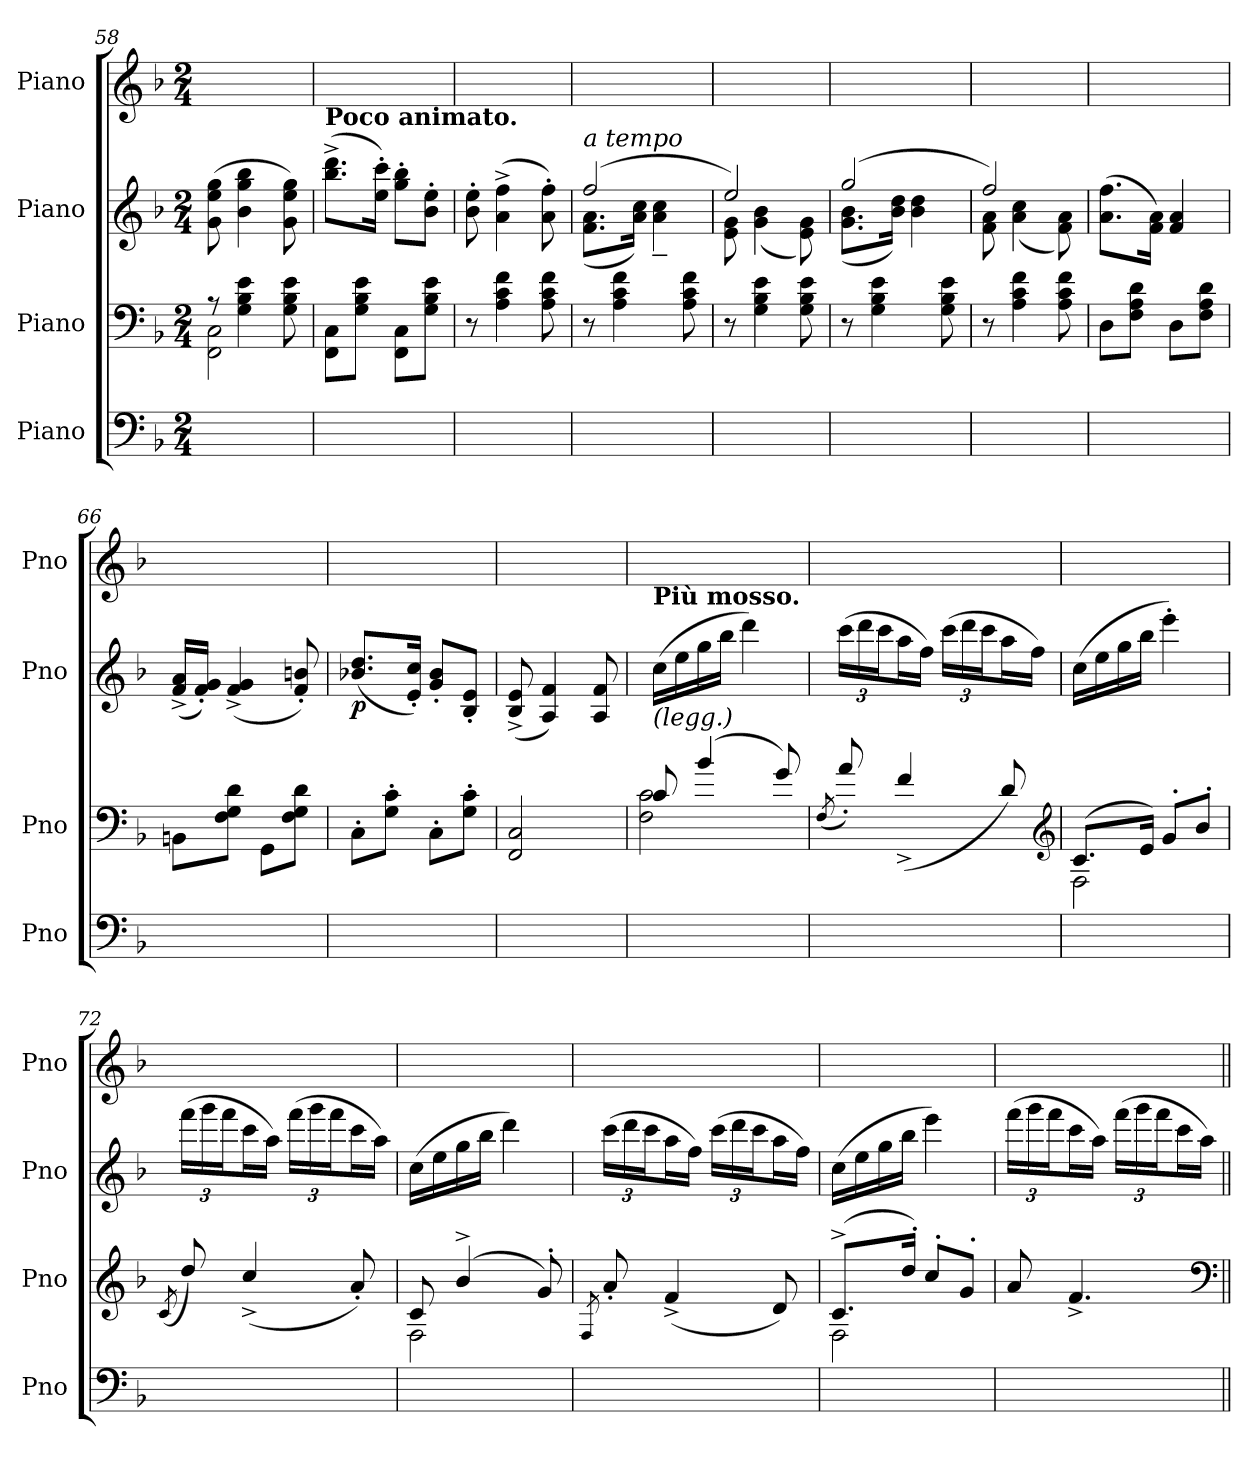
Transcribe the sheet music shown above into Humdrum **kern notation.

**kern	**kern	**kern	**dynam	**kern
*part4	*part3	*part2	*part2	*part1
*staff4	*staff3	*staff2	*staff2	*staff1
*I"Piano	*I"Piano	*I"Piano	*	*I"Piano
*I'Pno	*I'Pno	*I'Pno	*	*I'Pno
*clefF4	*clefF4	*clefG2	*	*clefG2
*k[b-]	*k[b-]	*k[b-]	*	*k[b-]
*F:	*F:	*F:	*	*F:
*M2/4	*M2/4	*M2/4	*	*M2/4
=58	=58	=58	=58	=58
*	*^	*	*	*
2ryy	8r	2FF\ 2C\	(8g\ 8ee\ 8gg\	.	2ryy
.	4G\ 4B-\ 4e\	.	4b-\ 4gg\ 4bb-\	.	.
.	8G\ 8B-\ 8e\	.	8g\ 8ee\ 8gg\)	.	.
*	*v	*v	*	*	*
=59	=59	=59	=59	=59
!	!	!LO:TX:a:B:t=Poco animato.	!	!
2ryy	8FF\ 8C\L	(8.bb-^\ 8.ddd^\L	.	2ryy
.	8G\ 8B-\ 8e\J	.	.	.
.	.	16ee'\ 16ccc'\Jk)	.	.
.	8FF\ 8C\L	8gg'\ 8bb-'\L	.	.
.	8G\ 8B-\ 8e\J	8b-'\ 8ee'\J	.	.
=60	=60	=60	=60	=60
2ryy	8r	8b-'\ 8ee'\	.	2ryy
.	4A\ 4c\ 4f\	(4a^\ 4ff^\	.	.
.	8A\ 8c\ 8f\	8a'\ 8ff'\)	.	.
=61	=61	=61	=61	=61
*	*	*^	*	*
!	!	!LO:TX:a:i:t=a tempo	!	!	!
2ryy	8r	(2ff/	(>8.f\ 8.a\L	.	2ryy
.	4A\ 4c\ 4f\	.	.	.	.
.	.	.	16a\ 16cc\Jk)	.	.
.	.	.	4a~>\ 4cc~>\	.	.
.	8A\ 8c\ 8f\	.	.	.	.
=62	=62	=62	=62	=62	=62
2ryy	8r	2ee/)	8e\ 8g\	.	2ryy
.	4G\ 4B-\ 4e\	.	(>4g\ 4b-\	.	.
.	8G\ 8B-\ 8e\	.	8e\ 8g\)	.	.
=63	=63	=63	=63	=63	=63
2ryy	8r	(2gg/	(>8.g\ 8.b-\L	.	2ryy
.	4G\ 4B-\ 4e\	.	.	.	.
.	.	.	16b-\ 16dd\Jk)	.	.
.	.	.	4b-\ 4dd\	.	.
.	8G\ 8B-\ 8e\	.	.	.	.
=64	=64	=64	=64	=64	=64
2ryy	8r	2ff/)	8f\ 8a\	.	2ryy
.	4A\ 4c\ 4f\	.	(>4a\ 4cc\	.	.
.	8A\ 8c\ 8f\	.	8f\ 8a\)	.	.
=65	=65	=65	=65	=65	=65
!	!	!	!	!LO:DY:b:rj	!
*	*	*v	*v	*	*
2ryy	8D\L	(8.a\ 8.ff\L	f (mf)	2ryy
.	8F\ 8A\ 8d\J	.	.	.
.	.	16f\ 16a\Jk)	.	.
.	8D\L	4f/ 4a/	.	.
.	8F\ 8A\ 8d\J	.	.	.
=66	=66	=66	=66	=66
2ryy	8BBn\L	(16f^/ 16a^/LL	.	2ryy
.	.	16f'/ 16g'/JJ)	.	.
.	8F\ 8G\ 8d\J	(4f^/ 4g^/	.	.
.	8GG\L	.	.	.
.	8F\ 8G\ 8d\J	8f'/ 8bn'/)	.	.
=67	=67	=67	=67	=67
2ryy	8C'\L	(8.b-X/ 8.dd/L	p	2ryy
.	8G'\ 8c'\J	.	.	.
.	.	16e'/ 16cc'/Jk)	.	.
.	8C'\L	8g'/ 8b-'/L	.	.
.	8G'\ 8c'\J	8B-'/ 8e'/J	.	.
=68	=68	=68	=68	=68
2ryy	2FF/ 2C/	(8B-^/ 8e^/	.	2ryy
.	.	4A/ 4f/)	.	.
.	.	8A/ 8f/	.	.
=69	=69	=69	=69	=69
*	*^	*	*	*
!	!	!	!LO:TX:b:i:t=(legg.)	!	!
!	!	!	!LO:TX:a:B:t=Più mosso.	!	!
2ryy	8c/	2F\ 2c\	(16cc\LL	.	2ryy
.	.	.	16ee\	.	.
.	(4b-/	.	16gg\	.	.
.	.	.	16bb-\JJ	.	.
.	.	.	4ddd\)	.	.
.	8g/)	.	.	.	.
*	*v	*v	*	*	*
=70	=70	=70	=70	=70
.	(8qF/	.	.	.
2ryy	8a'>/)	(24ccc\LL	.	2ryy
.	.	24ddd\	.	.
.	.	24ccc\J	.	.
.	(>4f^>/	16aa\L	.	.
.	.	16ff\JJ)	.	.
.	.	(24ccc\LL	.	.
.	.	24ddd\	.	.
.	.	24ccc\J	.	.
.	8d/)	16aa\L	.	.
.	.	16ff\JJ)	.	.
*	*clefG2	*	*	*
=71	=71	=71	=71	=71
*	*^	*	*	*
2ryy	(8.c/L	2F\	(16cc\LL	.	2ryy
.	.	.	16ee\	.	.
.	.	.	16gg\	.	.
.	16e/Jk)	.	16bb-\JJ	.	.
.	8g'/L	.	4eee'\)	.	.
.	8b-'/J	.	.	.	.
*	*v	*v	*	*	*
=72	=72	=72	=72	=72
.	(>8qc/	.	.	.
2ryy	8dd/)	(24fff\LL	.	2ryy
.	.	24ggg\	.	.
.	.	24fff\J	.	.
.	(>4cc^>/	16ccc\L	.	.
.	.	16aa\JJ)	.	.
.	.	(24fff\LL	.	.
.	.	24ggg\	.	.
.	.	24fff\J	.	.
.	8a'>/)	16ccc\L	.	.
.	.	16aa\JJ)	.	.
=73	=73	=73	=73	=73
*	*^	*	*	*
2ryy	8c/	2F\	(16cc\LL	.	2ryy
.	.	.	16ee\	.	.
.	(4b-^/	.	16gg\	.	.
.	.	.	16bb-\JJ	.	.
.	.	.	4ddd\)	.	.
.	8g'/)	.	.	.	.
*	*v	*v	*	*	*
=74	=74	=74	=74	=74
.	8qF/	.	.	.
2ryy	8a'>/	(24ccc\LL	.	2ryy
.	.	24ddd\	.	.
.	.	24ccc\J	.	.
.	(>4f^>/	16aa\L	.	.
.	.	16ff\JJ)	.	.
.	.	(24ccc\LL	.	.
.	.	24ddd\	.	.
.	.	24ccc\J	.	.
.	8d/)	16aa\L	.	.
.	.	16ff\JJ)	.	.
=75	=75	=75	=75	=75
*	*^	*	*	*
2ryy	(8.c^/L	2F\	(16cc\LL	.	2ryy
.	.	.	16ee\	.	.
.	.	.	16gg\	.	.
.	16dd'/Jk)	.	16bb-\JJ	.	.
.	8cc'/L	.	4eee\)	.	.
.	8g'/J	.	.	.	.
*	*v	*v	*	*	*
=76	=76	=76	=76	=76
2ryy	8a/	(24fff\LL	.	2ryy
.	.	24ggg\	.	.
.	.	24fff\J	.	.
.	4.f^/	16ccc\L	.	.
.	.	16aa\JJ)	.	.
.	.	(24fff\LL	.	.
.	.	24ggg\	.	.
.	.	24fff\J	.	.
.	.	16ccc\L	.	.
.	.	16aa\JJ)	.	.
*	*clefF4	*	*	*
=||	=||	=||	=||	=||
*-	*-	*-	*-	*-
